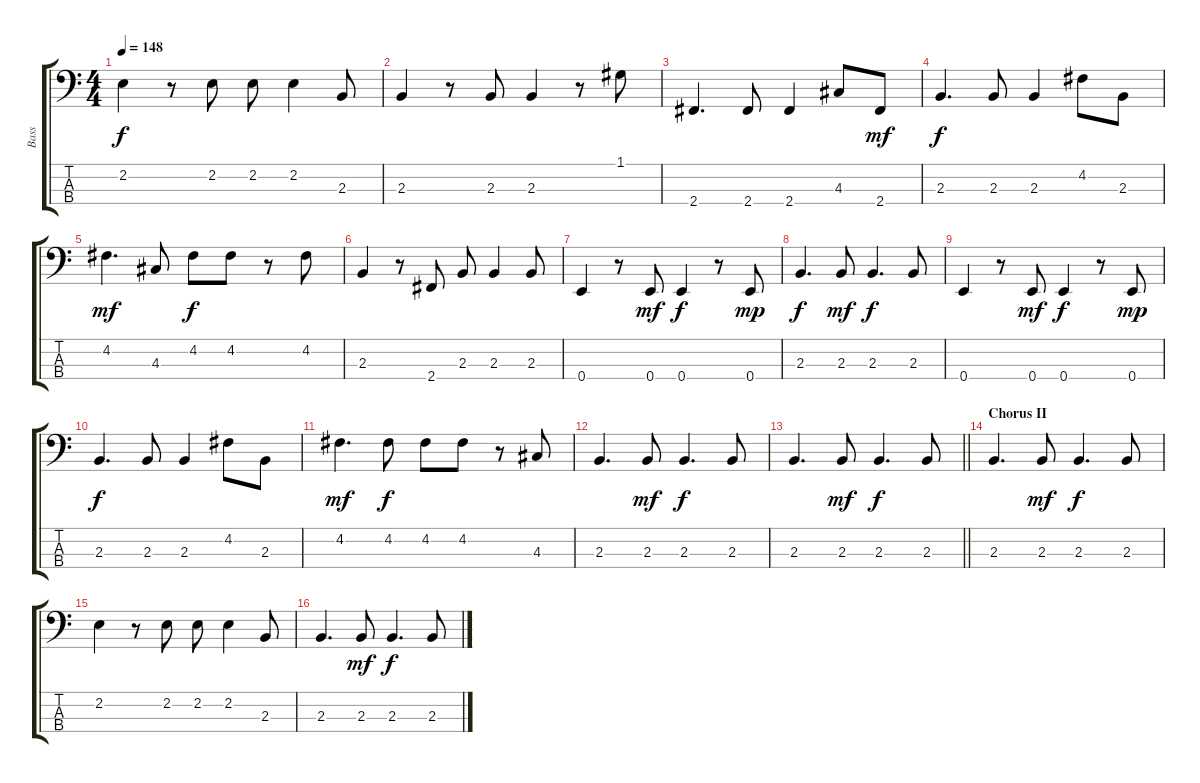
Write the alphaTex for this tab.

\track ("Bass    " "Bass    ") {instrument electricbassfinger}
\staff {score tabs}
\tuning (G2 D2 A1 E1) {hide}
\ts (4 4)
\tempo 148
\clef f4
\ks c
2.2.4{dy f} r.8 2.2.8 2.2.8 2.2.4 2.3.8 |
2.3.4 r.8 2.3.8 2.3.4 r.8 1.1.8 |
2.4.4{d} 2.4.8 2.4.4 4.3.8 2.4.8{dy mf} |
2.3.4{d dy f} 2.3.8 2.3.4 4.2.8 2.3.8 |
4.2.4{d dy mf} 4.3.8 4.2.8{dy f} 4.2.8 r.8 4.2.8 |
2.3.4 r.8 2.4.8 2.3.8 2.3.4 2.3.8 |
0.4.4 r.8 0.4.8{dy mf} 0.4.4{dy f} r.8 0.4.8{dy mp} |
2.3.4{d dy f} 2.3.8{dy mf} 2.3.4{d dy f} 2.3.8 |
0.4.4 r.8 0.4.8{dy mf} 0.4.4{dy f} r.8 0.4.8{dy mp} |
2.3.4{d dy f} 2.3.8 2.3.4 4.2.8 2.3.8 |
4.2.4{d dy mf} 4.2.8{dy f} 4.2.8 4.2.8 r.8 4.3.8 |
2.3.4{d} 2.3.8{dy mf} 2.3.4{d dy f} 2.3.8 |
\barLineRight lightlight
2.3.4{d} 2.3.8{dy mf} 2.3.4{d dy f} 2.3.8 |
\section ("" "Chorus II")
2.3.4{d} 2.3.8{dy mf} 2.3.4{d dy f} 2.3.8 |
2.2.4 r.8 2.2.8 2.2.8 2.2.4 2.3.8 |
2.3.4{d} 2.3.8{dy mf} 2.3.4{d dy f} 2.3.8
